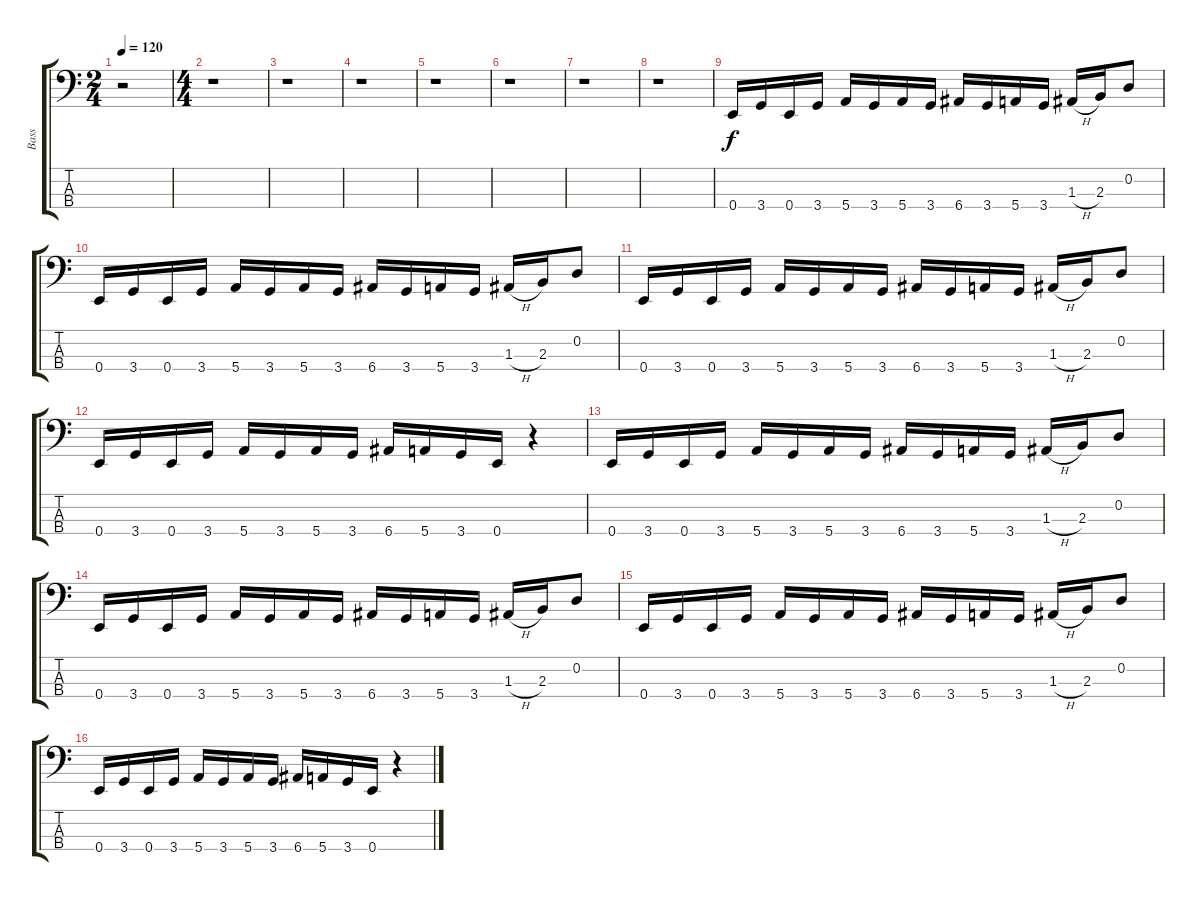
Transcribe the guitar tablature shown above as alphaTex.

\track ("Bass" "Bass") {instrument fretlessbass}
\staff {score tabs}
\tuning (G2 D2 A1 E1) {hide}
\ts (2 4)
\tempo 120
\clef f4
\ks c
r.2{dy f instrument fretlessbass} |
\ts (4 4)
r.1 |
r.1 |
r.1 |
r.1 |
r.1 |
r.1 |
r.1 |
0.4.16 3.4.16 0.4.16 3.4.16 5.4.16 3.4.16 5.4.16 3.4.16 6.4.16 3.4.16 5.4.16 3.4.16 1.3{h}.16 2.3.16 0.2.8 |
0.4.16 3.4.16 0.4.16 3.4.16 5.4.16 3.4.16 5.4.16 3.4.16 6.4.16 3.4.16 5.4.16 3.4.16 1.3{h}.16 2.3.16 0.2.8 |
0.4.16 3.4.16 0.4.16 3.4.16 5.4.16 3.4.16 5.4.16 3.4.16 6.4.16 3.4.16 5.4.16 3.4.16 1.3{h}.16 2.3.16 0.2.8 |
0.4.16 3.4.16 0.4.16 3.4.16 5.4.16 3.4.16 5.4.16 3.4.16 6.4.16 5.4.16 3.4.16 0.4.16 r.4 |
0.4.16 3.4.16 0.4.16 3.4.16 5.4.16 3.4.16 5.4.16 3.4.16 6.4.16 3.4.16 5.4.16 3.4.16 1.3{h}.16 2.3.16 0.2.8 |
0.4.16 3.4.16 0.4.16 3.4.16 5.4.16 3.4.16 5.4.16 3.4.16 6.4.16 3.4.16 5.4.16 3.4.16 1.3{h}.16 2.3.16 0.2.8 |
0.4.16 3.4.16 0.4.16 3.4.16 5.4.16 3.4.16 5.4.16 3.4.16 6.4.16 3.4.16 5.4.16 3.4.16 1.3{h}.16 2.3.16 0.2.8 |
0.4.16 3.4.16 0.4.16 3.4.16 5.4.16 3.4.16 5.4.16 3.4.16 6.4.16 5.4.16 3.4.16 0.4.16 r.4
